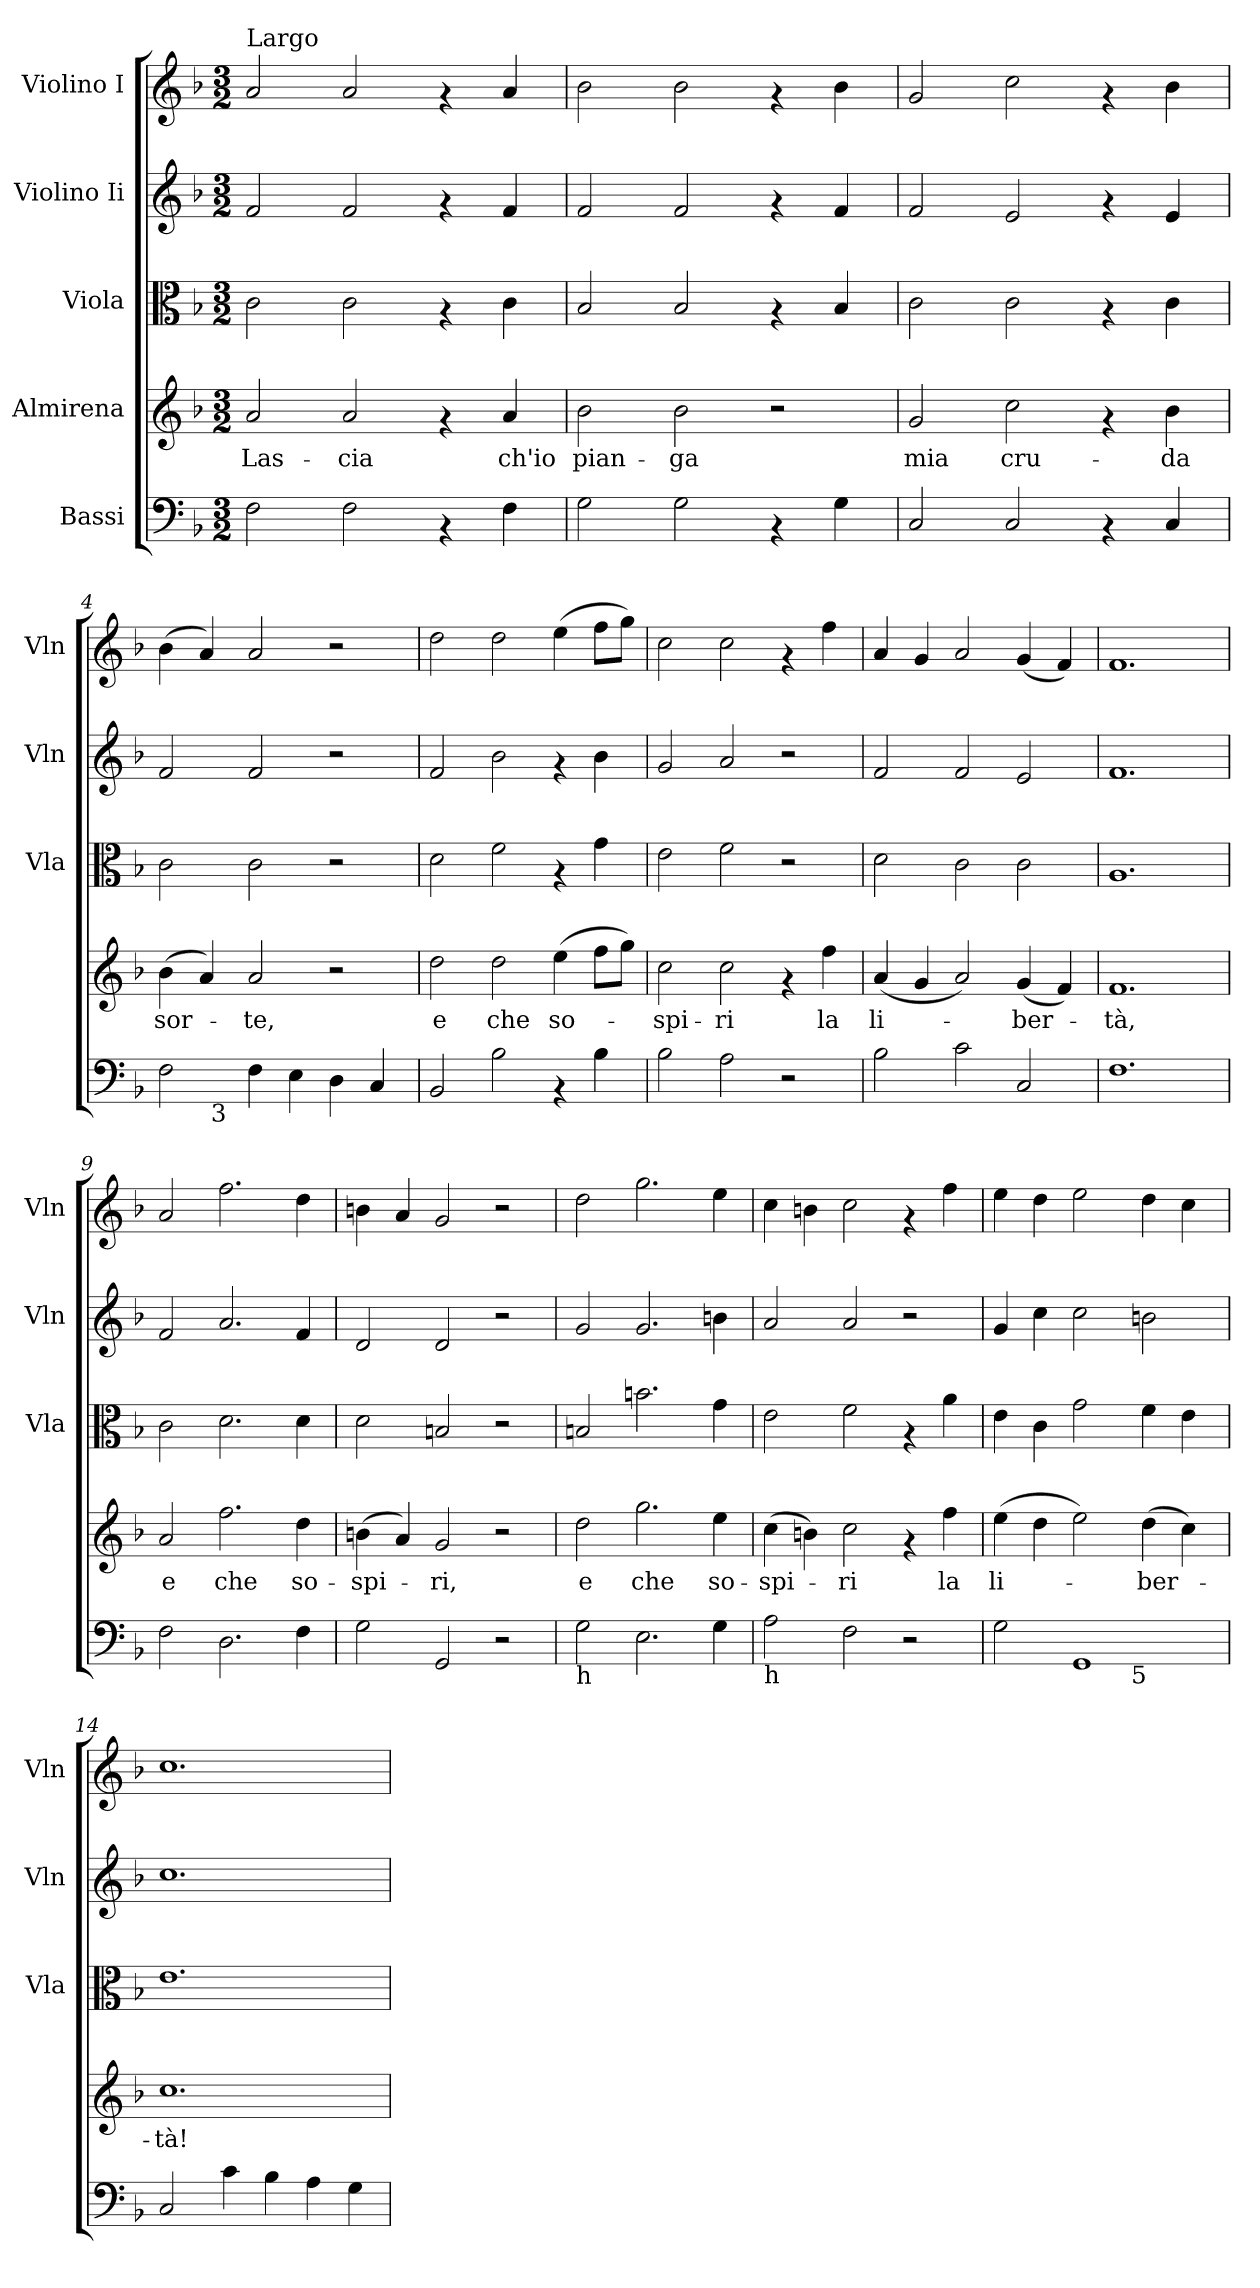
**kern	**kern	**text	**kern	**kern	**kern
*part5	*part4	*part4	*part3	*part2	*part1
*staff5	*staff4	*staff4	*staff3	*staff2	*staff1
*I"Bassi	*I"Almirena	*	*I"Viola	*I"Violino Ii	*I"Violino I
*	*	*	*I'Vla	*I'Vln	*I'Vln
*clefF4	*clefG2	*	*clefC3	*clefG2	*clefG2
*ITrd7c12	*	*	*	*	*
*k[b-]	*k[b-]	*	*k[b-]	*k[b-]	*k[b-]
*F:	*F:	*	*F:	*F:	*F:
*M3/2	*M3/2	*	*M3/2	*M3/2	*M3/2
=1	=1	=1	=1	=1	=1
!	!	!	!	!	!LO:TX:a:t=Largo
!	!	!LO:LY:b	!	!	!
2FF\	2a/	Las-	2c\	2f/	2a/
!	!	!LO:LY:b	!	!	!
2FF\	2a/	-cia	2c\	2f/	2a/
4rAA	4rf	.	4rG	4rf	4rf
!	!	!LO:LY:b	!	!	!
4FF\	4a/	ch'io	4c\	4f/	4a/
=2	=2	=2	=2	=2	=2
!	!	!LO:LY:b	!	!	!
2GG\	2b-\	pian-	2B-/	2f/	2b-\
!	!	!LO:LY:b	!	!	!
2GG\	2b-\	-ga	2B-/	2f/	2b-\
4rAA	2r	.	4rG	4rf	4rf
4GG\	.	.	4B-/	4f/	4b-\
=3	=3	=3	=3	=3	=3
!	!	!LO:LY:b	!	!	!
2CC</	2g/	mia	2c\	2f/	2g/
!	!	!LO:LY:b	!	!	!
2CC</	2cc\	cru-	2c\	2e/	2cc\
4rAA	4rf	.	4rG	4rf	4rf
!	!	!LO:LY:b	!	!	!
4CC/	4b-\	-da	4c\	4e/	4b-\
=4	=4	=4	=4	=4	=4
!	!	!LO:LY:b	!	!	!
*^	*	*	*	*	*
2FF<\	4ryy	(>4b-\	sor-	2c\	2f/	(>4b-\
.	32ryy	4a/)	.	.	.	4a/)
!	!LO:TX:b:t=3	!	!	!	!	!
.	1ryy	.	.	.	.	.
!	!	!	!LO:LY:b	!	!	!
4FF\	.	2a/	-te,	2c\	2f/	2a/
4EE\	.	.	.	.	.	.
4DD\	.	2r	.	2r	2r	2r
4CC/	.	.	.	.	.	.
.	8..ryy	.	.	.	.	.
=5	=5	=5	=5	=5	=5	=5
!	!	!	!LO:LY:b	!	!	!
*v	*v	*	*	*	*	*
2BBB-/	2dd\	e	2d\	2f/	2dd\
!	!	!LO:LY:b	!	!	!
2BB-\	2dd\	che	2f\	2b-\	2dd\
!	!	!LO:LY:b	!	!	!
4rAA	(>4ee\	so-	4rG	4rf	(>4ee\
4BB-\	8ff\L	.	4g\	4b-\	8ff\L
.	8gg\J)	.	.	.	8gg\J)
!!LO:LB:g=z
=6	=6	=6	=6	=6	=6
!	!	!LO:LY:b	!	!	!
2BB-\	2cc\	-spi-	2e\	2g/	2cc\
!	!	!LO:LY:b	!	!	!
2AA\	2cc\	-ri	2f\	2a/	2cc\
2r	4rf	.	2r	2r	4rf
!	!	!LO:LY:b	!	!	!
.	4ff\	la	.	.	4ff\
=7	=7	=7	=7	=7	=7
!	!	!LO:LY:b	!	!	!
2BB-\	(<4a/	li-	2d\	2f/	4a/
.	4g/	.	.	.	4g/
2C\	2a/)	.	2c\	2f/	2a/
!	!	!LO:LY:b	!	!	!
2CC/	(<4g/	-ber-	2c\	2e/	(<4g/
.	4f/)	.	.	.	4f/)
=8	=8	=8	=8	=8	=8
!	!	!LO:LY:b	!	!	!
1.FF	1.f	-tà,	1.A	1.f	1.f
=9	=9	=9	=9	=9	=9
!	!	!LO:LY:b	!	!	!
2FF\	2a/	e	2c\	2f/	2a/
!	!	!LO:LY:b	!	!	!
2.DD\	2.ff\	che	2.d\	2.a/	2.ff\
!	!	!LO:LY:b	!	!	!
4FF\	4dd\	so-	4d\	4f/	4dd\
!!LO:PB:g=z
=10	=10	=10	=10	=10	=10
!	!	!LO:LY:b	!	!	!
2GG\	(>4bn\	-spi-	2d\	2d/	4bn\
.	4a/)	.	.	.	4a/
!	!	!LO:LY:b	!	!	!
2GGG/	2g/	-ri,	2Bn/	2d/	2g/
2r	2r	.	2r	2r	2r
=11	=11	=11	=11	=11	=11
!LO:TX:b:t=h	!	!	!	!	!
!	!	!LO:LY:b	!	!	!
2GG\	2dd\	e	2Bn/	2g/	2dd\
!	!	!LO:LY:b	!	!	!
2.EE\	2.gg\	che	2.bn\	2.g/	2.gg\
!	!	!LO:LY:b	!	!	!
4GG\	4ee\	so-	4g\	4bn\	4ee\
=12	=12	=12	=12	=12	=12
!LO:TX:b:t=h	!	!	!	!	!
!	!	!LO:LY:b	!	!	!
2AA\	(>4cc\	-spi-	2e\	2a/	4cc\
.	4bn\)	.	.	.	4bn\
!	!	!LO:LY:b	!	!	!
2FF\	2cc\	-ri	2f\	2a/	2cc\
2r	4rf	.	4rG	2r	4rf
!	!	!LO:LY:b	!	!	!
.	4ff\	la	4a\	.	4ff\
=13	=13	=13	=13	=13	=13
!LO:TX:b:t=m	!	!	!	!	!
!	!	!LO:LY:b	!	!	!
*^	*	*	*	*	*
2GG\	2ryy	(>4ee\	li-	4e\	4g/	4ee\
.	.	4dd\	.	4c\	4cc\	4dd\
1GGG	4...ryy	2ee\)	.	2g\	2cc\	2ee\
!	!LO:TX:b:t=5	!	!	!	!	!
.	2ryy	.	.	.	.	.
!	!	!	!LO:LY:b	!	!	!
.	.	(>4dd\	-ber-	4f\	2bn\	4dd\
.	.	4cc\)	.	4e\	.	4cc\
.	32ryy	.	.	.	.	.
=14	=14	=14	=14	=14	=14	=14
!	!	!	!LO:LY:b	!	!	!
*v	*v	*	*	*	*	*
2CC/	1.cc	-tà!	1.e	1.cc	1.cc
4C\	.	.	.	.	.
4BB-\	.	.	.	.	.
4AA\	.	.	.	.	.
4GG\	.	.	.	.	.
=	=	=	=	=	=
*-	*-	*-	*-	*-	*-
